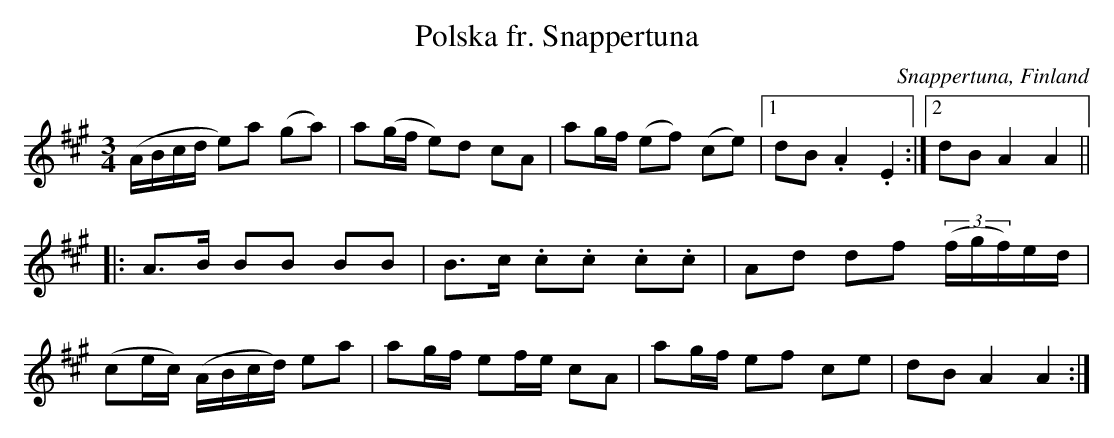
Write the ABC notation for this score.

X:1
T: Polska fr. Snappertuna
O: Snappertuna, Finland
L: 1/16
M:3/4
K: A
(ABcd e2)a2 (g2a2)|a2(gf e2)d2 c2A2|a2gf (e2f2) (c2e2)|1 d2B2 .A4 .E4:|2 d2B2 A4 A4||
|:A2>B2 B2B2 B2B2|B2>c2 .c2.c2 .c2.c2|A2d2 d2f2 ((3fgf)ed|
(c2ec) (ABcd) e2a2|a2gf e2fe c2A2|a2gf e2f2 c2e2|d2B2 A4A4:|
